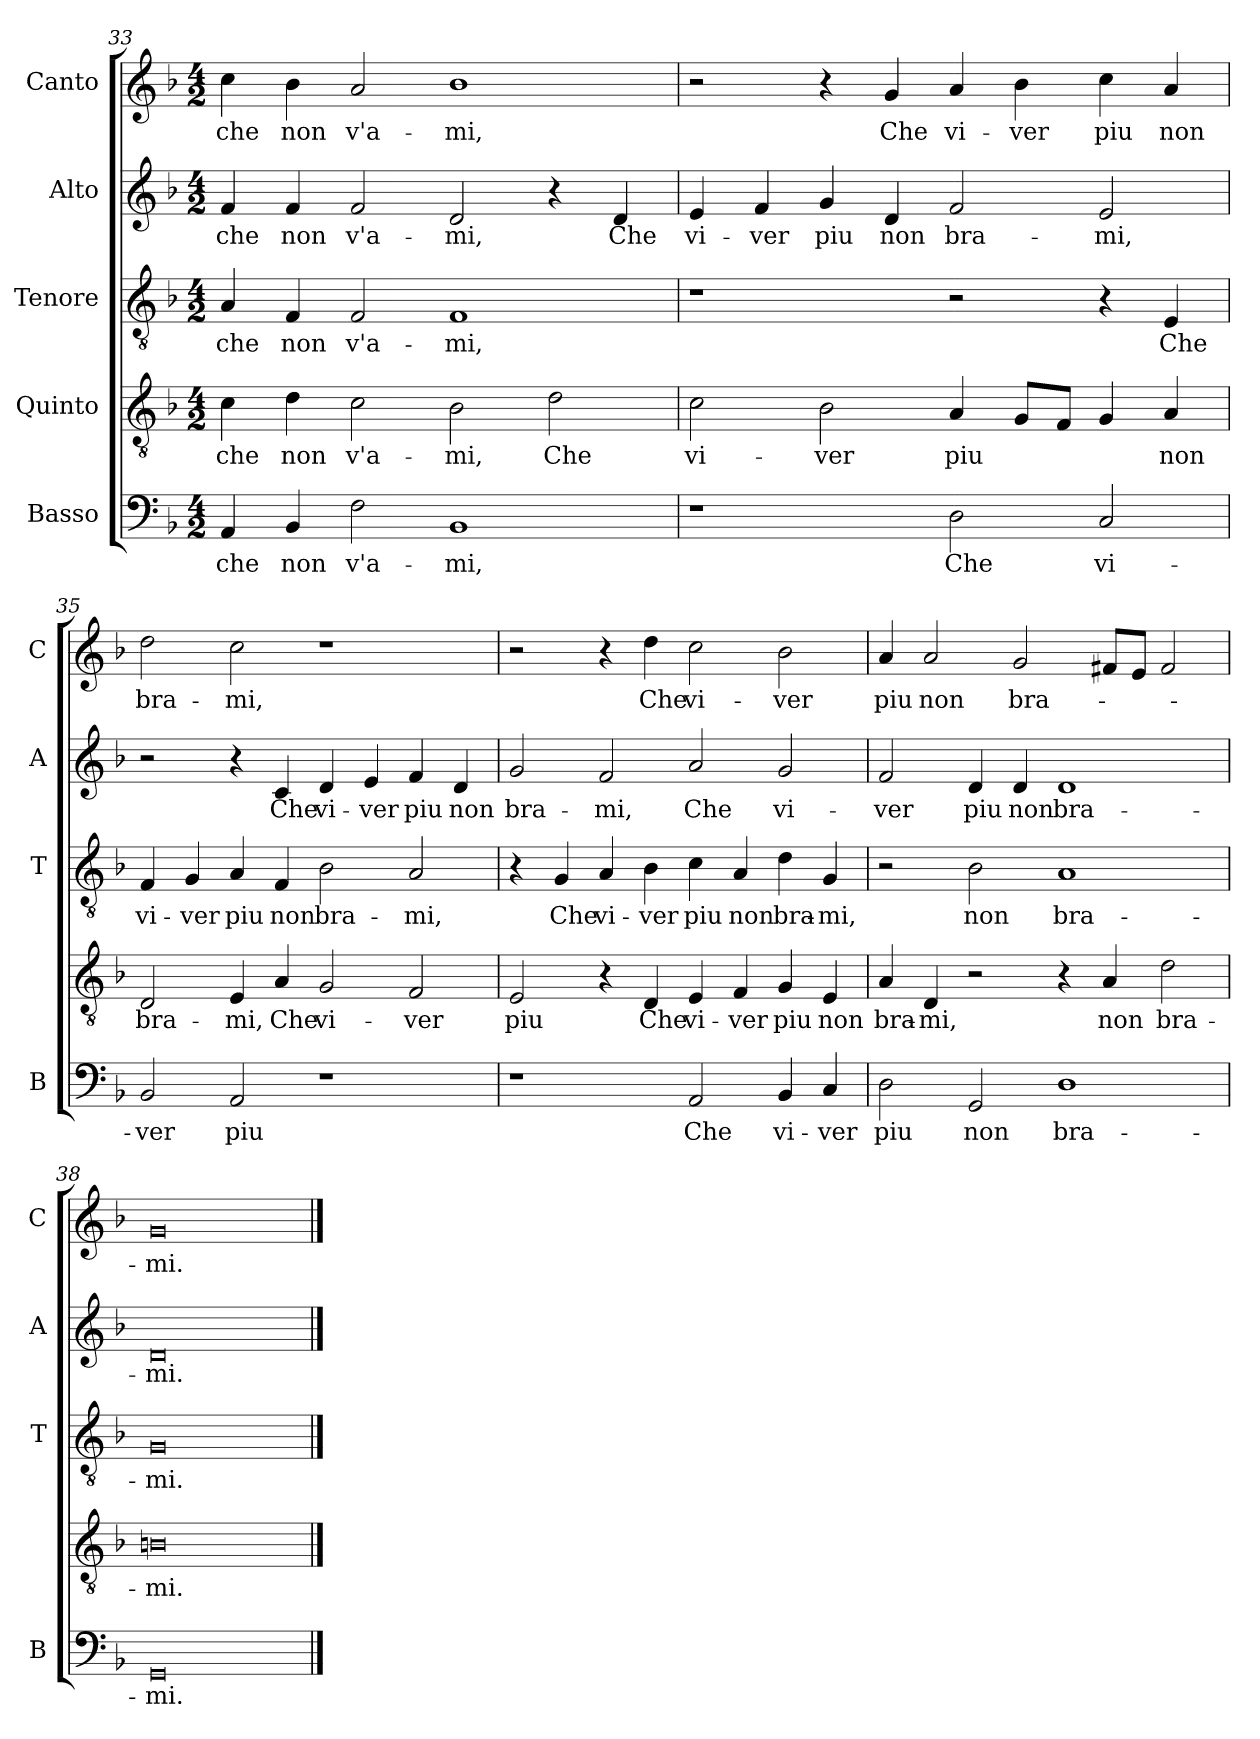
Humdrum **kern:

**kern	**text	**kern	**text	**kern	**text	**kern	**text	**kern	**text
*part5	*part5	*part4	*part4	*part3	*part3	*part2	*part2	*part1	*part1
*staff5	*staff5	*staff4	*staff4	*staff3	*staff3	*staff2	*staff2	*staff1	*staff1
*I"Basso	*	*I"Quinto	*	*I"Tenore	*	*I"Alto	*	*I"Canto	*
*I'B	*	*	*	*I'T	*	*I'A	*	*I'C	*
!!LO:PB:g=z
*clefF4	*	*clefGv2	*	*clefGv2	*	*clefG2	*	*clefG2	*
*k[b-]	*	*k[b-]	*	*k[b-]	*	*k[b-]	*	*k[b-]	*
*F:	*	*F:	*	*F:	*	*F:	*	*F:	*
*M4/2	*	*M4/2	*	*M4/2	*	*M4/2	*	*M4/2	*
=33	=33	=33	=33	=33	=33	=33	=33	=33	=33
!	!LO:LY:b	!	!LO:LY:b	!	!LO:LY:b	!	!LO:LY:b	!	!LO:LY:b
4AA/	che	4c\	che	4A/	che	4f/	che	4cc\	che
!	!LO:LY:b	!	!LO:LY:b	!	!LO:LY:b	!	!LO:LY:b	!	!LO:LY:b
4BB-/	non	4d\	non	4F/	non	4f/	non	4b-\	non
!	!LO:LY:b	!	!LO:LY:b	!	!LO:LY:b	!	!LO:LY:b	!	!LO:LY:b
2F\	v'a-	2c\	v'a-	2F/	v'a-	2f/	v'a-	2a/	v'a-
!	!LO:LY:b	!	!LO:LY:b	!	!LO:LY:b	!	!LO:LY:b	!	!LO:LY:b
1BB-	-mi,	2B-\	-mi,	1F	-mi,	2d/	-mi,	1b-	-mi,
!	!	!	!LO:LY:b	!	!	!	!	!	!
.	.	2d\	Che	.	.	4r	.	.	.
!	!	!	!	!	!	!	!LO:LY:b	!	!
.	.	.	.	.	.	4d/	Che	.	.
=34	=34	=34	=34	=34	=34	=34	=34	=34	=34
!	!	!	!LO:LY:b	!	!	!	!LO:LY:b	!	!
1r	.	2c\	vi-	1r	.	4e/	vi-	2r	.
!	!	!	!	!	!	!	!LO:LY:b	!	!
.	.	.	.	.	.	4f/	-ver	.	.
!	!	!	!LO:LY:b	!	!	!	!LO:LY:b	!	!
.	.	2B-\	-ver	.	.	4g/	piu	4r	.
!	!	!	!	!	!	!	!LO:LY:b	!	!LO:LY:b
.	.	.	.	.	.	4d/	non	4g/	Che
!	!LO:LY:b	!	!LO:LY:b	!	!	!	!LO:LY:b	!	!LO:LY:b
2D\	Che	4A/	piu	2r	.	2f/	bra-	4a/	vi-
!	!	!	!	!	!	!	!	!	!LO:LY:b
.	.	8G/L	.	.	.	.	.	4b-\	-ver
.	.	8F/J	.	.	.	.	.	.	.
!	!LO:LY:b	!	!	!	!	!	!LO:LY:b	!	!LO:LY:b
2C/	vi-	4G/	.	4r	.	2e/	-mi,	4cc\	piu
!	!	!	!LO:LY:b	!	!LO:LY:b	!	!	!	!LO:LY:b
.	.	4A/	non	4E/	Che	.	.	4a/	non
=35	=35	=35	=35	=35	=35	=35	=35	=35	=35
!	!LO:LY:b	!	!LO:LY:b	!	!LO:LY:b	!	!	!	!LO:LY:b
2BB-/	-ver	2D/	bra-	4F/	vi-	2r	.	2dd\	bra-
!	!	!	!	!	!LO:LY:b	!	!	!	!
.	.	.	.	4G/	-ver	.	.	.	.
!	!LO:LY:b	!	!LO:LY:b	!	!LO:LY:b	!	!	!	!LO:LY:b
2AA/	piu	4E/	-mi,	4A/	piu	4r	.	2cc\	-mi,
!	!	!	!LO:LY:b	!	!LO:LY:b	!	!LO:LY:b	!	!
.	.	4A/	Che	4F/	non	4c/	Che	.	.
!	!	!	!LO:LY:b	!	!LO:LY:b	!	!LO:LY:b	!	!
1r	.	2G/	vi-	2B-\	bra-	4d/	vi-	1r	.
!	!	!	!	!	!	!	!LO:LY:b	!	!
.	.	.	.	.	.	4e/	-ver	.	.
!	!	!	!LO:LY:b	!	!LO:LY:b	!	!LO:LY:b	!	!
.	.	2F/	-ver	2A/	-mi,	4f/	piu	.	.
!	!	!	!	!	!	!	!LO:LY:b	!	!
.	.	.	.	.	.	4d/	non	.	.
!!LO:LB:g=z
=36	=36	=36	=36	=36	=36	=36	=36	=36	=36
!	!	!	!LO:LY:b	!	!	!	!LO:LY:b	!	!
1r	.	2E/	piu	4r	.	2g/	bra-	2r	.
!	!	!	!	!	!LO:LY:b	!	!	!	!
.	.	.	.	4G/	Che	.	.	.	.
!	!	!	!	!	!LO:LY:b	!	!LO:LY:b	!	!
.	.	4r	.	4A/	vi-	2f/	-mi,	4r	.
!	!	!	!LO:LY:b	!	!LO:LY:b	!	!	!	!LO:LY:b
.	.	4D/	Che	4B-\	-ver	.	.	4dd\	Che
!	!LO:LY:b	!	!LO:LY:b	!	!LO:LY:b	!	!LO:LY:b	!	!LO:LY:b
2AA/	Che	4E/	vi-	4c\	piu	2a/	Che	2cc\	vi-
!	!	!	!LO:LY:b	!	!LO:LY:b	!	!	!	!
.	.	4F/	-ver	4A/	non	.	.	.	.
!	!LO:LY:b	!	!LO:LY:b	!	!LO:LY:b	!	!LO:LY:b	!	!LO:LY:b
4BB-/	vi-	4G/	piu	4d\	bra-	2g/	vi-	2b-\	-ver
!	!LO:LY:b	!	!LO:LY:b	!	!LO:LY:b	!	!	!	!
4C/	-ver	4E/	non	4G/	-mi,	.	.	.	.
=37	=37	=37	=37	=37	=37	=37	=37	=37	=37
!	!LO:LY:b	!	!LO:LY:b	!	!	!	!LO:LY:b	!	!LO:LY:b
2D\	piu	4A/	bra-	2r	.	2f/	-ver	4a/	piu
!	!	!	!LO:LY:b	!	!	!	!	!	!LO:LY:b
.	.	4D/	-mi,	.	.	.	.	2a/	non
!	!LO:LY:b	!	!	!	!LO:LY:b	!	!LO:LY:b	!	!
2GG/	non	2r	.	2B-\	non	4d/	piu	.	.
!	!	!	!	!	!	!	!LO:LY:b	!	!LO:LY:b
.	.	.	.	.	.	4d/	non	2g/	bra-
!	!LO:LY:b	!	!	!	!LO:LY:b	!	!LO:LY:b	!	!
1D	bra-	4r	.	1A	bra-	1d	bra-	.	.
!	!	!	!LO:LY:b	!	!	!	!	!	!
.	.	4A/	non	.	.	.	.	8f#X/L	.
.	.	.	.	.	.	.	.	8e/J	.
!	!	!	!LO:LY:b	!	!	!	!	!	!
.	.	2d\	bra-	.	.	.	.	2f#/	.
=38	=38	=38	=38	=38	=38	=38	=38	=38	=38
!	!LO:LY:b	!	!LO:LY:b	!	!LO:LY:b	!	!LO:LY:b	!	!LO:LY:b
0GG	-mi.	0Bn	-mi.	0G	-mi.	0d	-mi.	0g	-mi.
==	==	==	==	==	==	==	==	==	==
*-	*-	*-	*-	*-	*-	*-	*-	*-	*-
